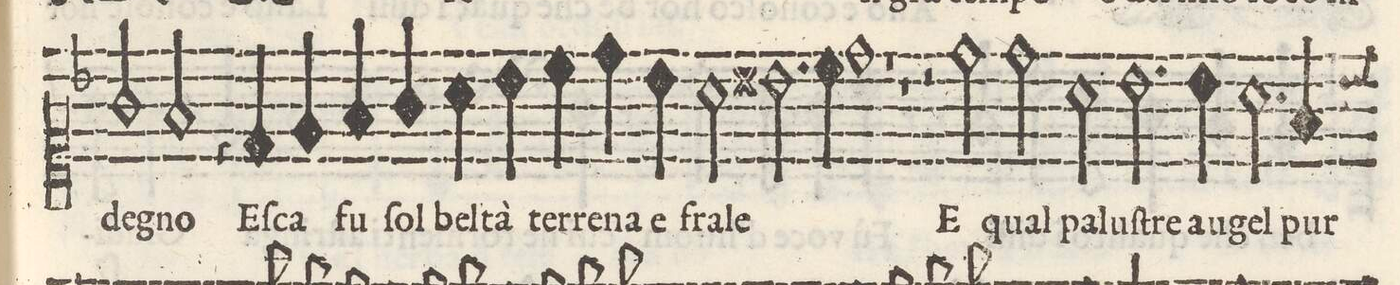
**kern	**text
*I"CANTO	*
*clefC1	*
*k[b-]	*
*met(C)	*
*M2/1	*
2g/	-de-
2fny/	-gno
=5-	=5-
4r	.
4d/	Eſ-
4e/	-ca
4f/	fu
4g/	ſol
4a\	bel
4b-\	tà
4cc\	ter-
=6-	=6-
4dd\	-re-
4b-\	na e
2a\	fra-
2.bn\	-le
4cc\	.
=7-	=7-
1dd	.
1r	.
=8-	=8-
1r	.
2r	.
2dd\	E
=9-	=9-
2dd\	qual
2a\	pa-
2.b-ny\	-lu-
4b-\	ſtre au-
=10-	=10-
2.a\	-gel
4f/	pur
*-	*-
